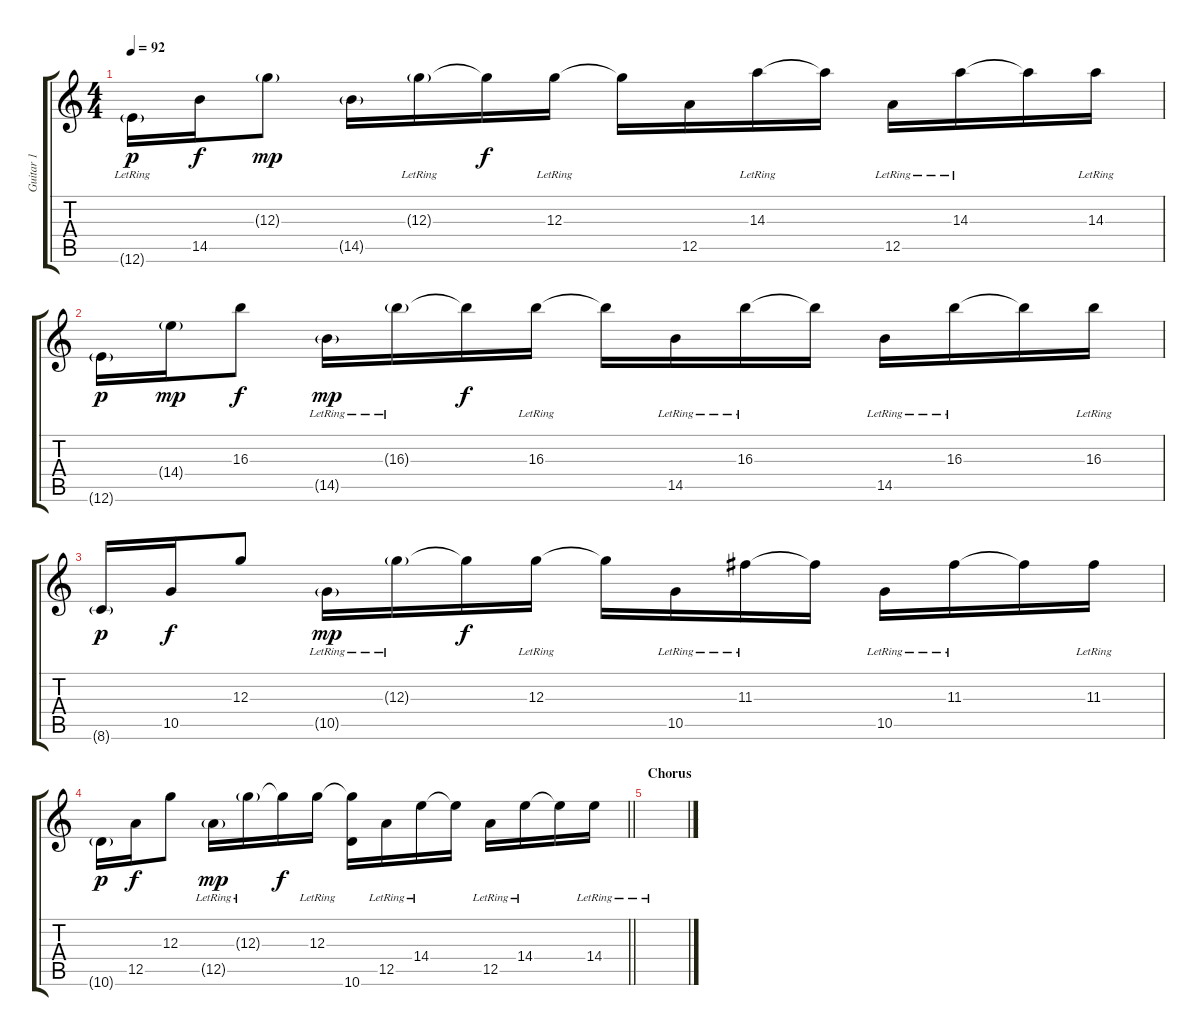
\track ("Guitar 1" "Guitar 1") {instrument overdrivenguitar}
\staff {score tabs}
\tuning (E4 B3 G3 D3 A2 E2) {hide}
\ts (4 4)
\tempo 92
\clef g2
\ks c
12.6{g lr}.16{dy p volume 14 instrument electricguitarjazz} 14.5.16{dy f} 12.3{g}.8{dy mp} 14.5{g}.16 12.3{g lr}.16 12.3{t}.16{dy f} 12.3{lr}.16 12.3{t}.16 12.5.16 14.3{lr}.16 14.3{t}.16 12.5{lr}.16 14.3{lr}.16 14.3{t}.16 14.3{lr}.16 |
12.6{g}.16{dy p} 14.4{g}.16{dy mp} 16.3.8{dy f} 14.5{g lr}.16{dy mp} 16.3{g lr}.16 16.3{t}.16{dy f} 16.3{lr}.16 16.3{t}.16 14.5{lr}.16 16.3{lr}.16 16.3{t}.16 14.5{lr}.16 16.3{lr}.16 16.3{t}.16 16.3{lr}.16 |
8.6{g}.16{dy p} 10.5.16{dy f} 12.3.8 10.5{g lr}.16{dy mp} 12.3{g lr}.16 12.3{t}.16{dy f} 12.3{lr}.16 12.3{t}.16 10.5{lr}.16 11.3{lr}.16 11.3{t}.16 10.5{lr}.16 11.3{lr}.16 11.3{t}.16 11.3{lr}.16 |
\barLineRight lightlight
10.6{g}.16{dy p} 12.5.16{dy f} 12.3.8 12.5{g lr}.16{dy mp} 12.3{g lr}.16 12.3{t}.16{dy f} 12.3{lr}.16 (12.3{t} 10.6).16 12.5{lr}.16 14.4{lr}.16 14.4{t}.16 12.5{lr}.16 14.4{lr}.16 14.4{t}.16 14.4{lr}.16 |
\section ("" "Chorus")
